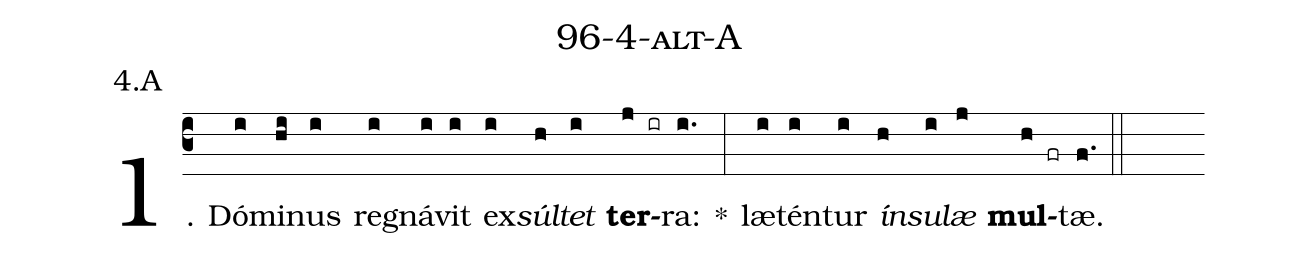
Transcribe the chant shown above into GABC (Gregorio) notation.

name: 96-4-alt-A;
annotation: 4.A;
%%
(c3)1. Dó(i)mi(hi)nus(i) re(i)gná(i)vit(i) ex(i)<i>súl</i>(h)<i>tet</i>(i) <b>ter</b>(j ir)ra:(i.) *(:) læ(i)tén(i)tur(i) <i>ín</i>(h)<i>su</i>(i)<i>læ</i>(j) <b>mul</b>(h fr)tæ.(f.) (::)
